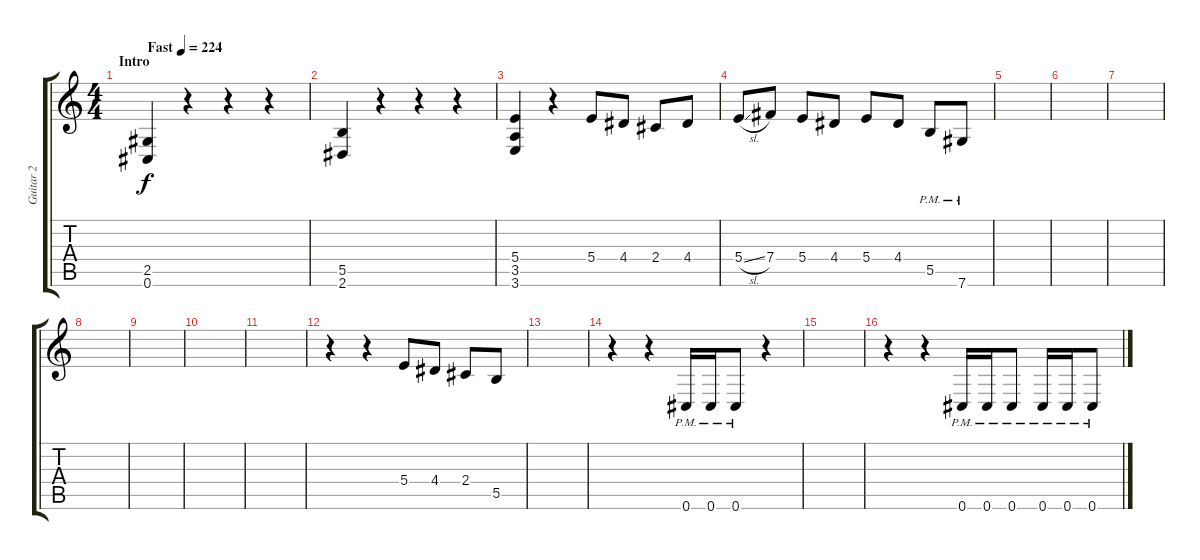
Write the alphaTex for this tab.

\track ("Guitar 2" "Guitar 2") {instrument distortionguitar}
\staff {score tabs}
\tuning (Db4 Ab3 E3 B2 Gb2 Db2) {hide}
\ts (4 4)
\section ("" "Intro")
\tempo (224 "Fast")
\clef g2
\ks c
(2.5 0.6).4{dy f balance 8 instrument distortionguitar} r.4 r.4 r.4 |
(5.5 2.6).4 r.4 r.4 r.4 |
(5.4 3.5 3.6).4 r.4 5.4.8{balance 0} 4.4.8 2.4.8 4.4.8 |
5.4{sl}.8 7.4.8 5.4.8 4.4.8 5.4.8 4.4.8 5.5{pm}.8 7.6{pm}.8 |
|
|
|
|
|
|
|
r.4 r.4 5.4.8 4.4.8 2.4.8 5.5.8 |
|
r.4 r.4 0.6{pm}.16 0.6{pm}.16 0.6{pm}.8 r.4 |
|
r.4 r.4 0.6{pm}.16 0.6{pm}.16 0.6{pm}.8 0.6{pm}.16 0.6{pm}.16 0.6{pm}.8
